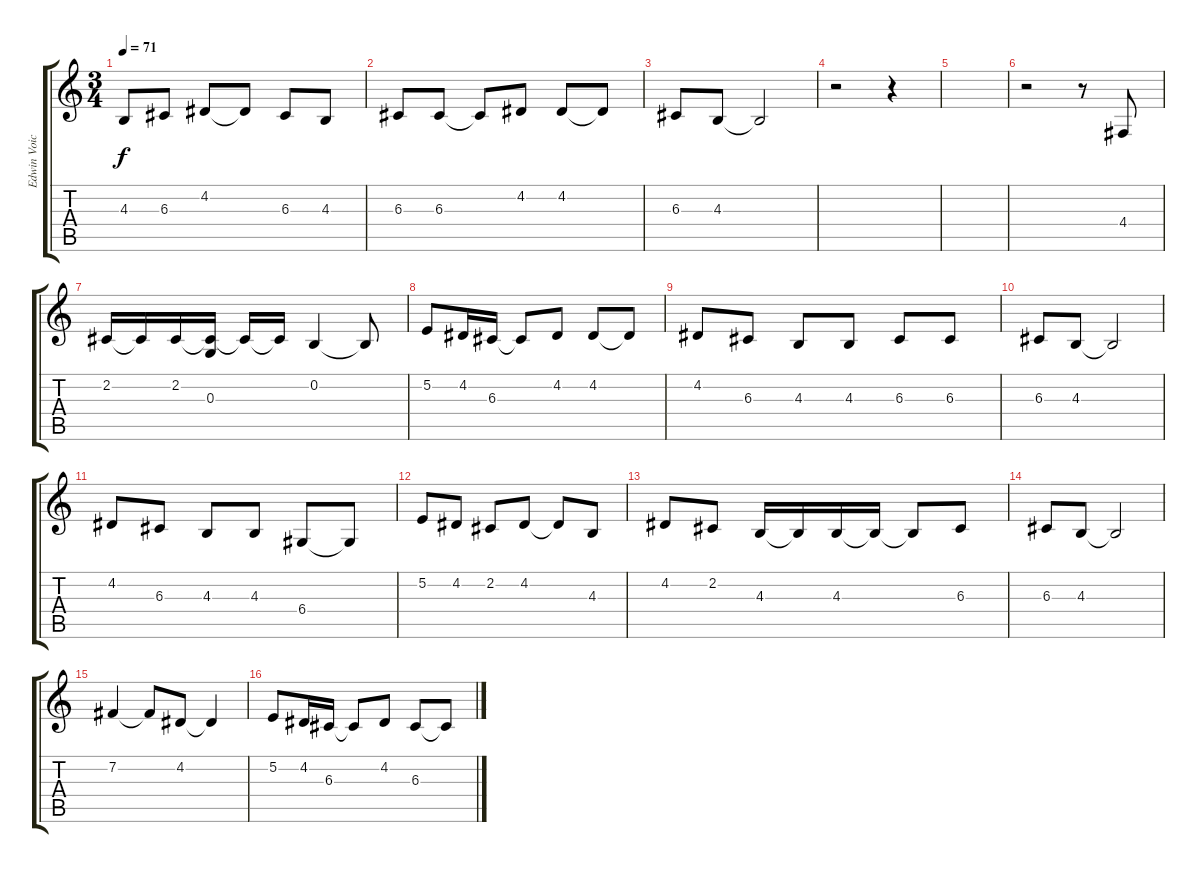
\track ("Edwin Voice" "Edwin Voic") {instrument voiceoohs}
\staff {score tabs}
\tuning (E4 B3 G3 D3 A2 E2) {hide}
\ts (3 4)
\tempo 71
\clef g2
\ks c
4.3.8{dy f} 6.3.8 4.2.8 4.2{t}.8 6.3.8 4.3.8 |
6.3.8 6.3.8 6.3{t}.8 4.2.8 4.2.8 4.2{t}.8 |
6.3.8 4.3.8 4.3{t}.2 |
r.2 r.4 |
|
r.2 r.8 4.4.8 |
2.2.16 2.2{t}.16 2.2.16 (2.2{t} 0.3).16 2.2{t}.16 2.2{t}.16 0.2.4 0.2{t}.8 |
5.2.8 4.2.16 6.3.16 6.3{t}.8 4.2.8 4.2.8 4.2{t}.8 |
4.2.8 6.3.8 4.3.8 4.3.8 6.3.8 6.3.8 |
6.3.8 4.3.8 4.3{t}.2 |
4.2.8 6.3.8 4.3.8 4.3.8 6.4.8 6.4{t}.8 |
5.2.8 4.2.8 2.2.8 4.2.8 4.2{t}.8 4.3.8 |
4.2.8 2.2.8 4.3.16 4.3{t}.16 4.3.16 4.3{t}.16 4.3{t}.8 6.3.8 |
6.3.8 4.3.8 4.3{t}.2 |
7.2.4 7.2{t}.8 4.2.8 4.2{t}.4 |
5.2.8 4.2.16 6.3.16 6.3{t}.8 4.2.8 6.3.8 6.3{t}.8
